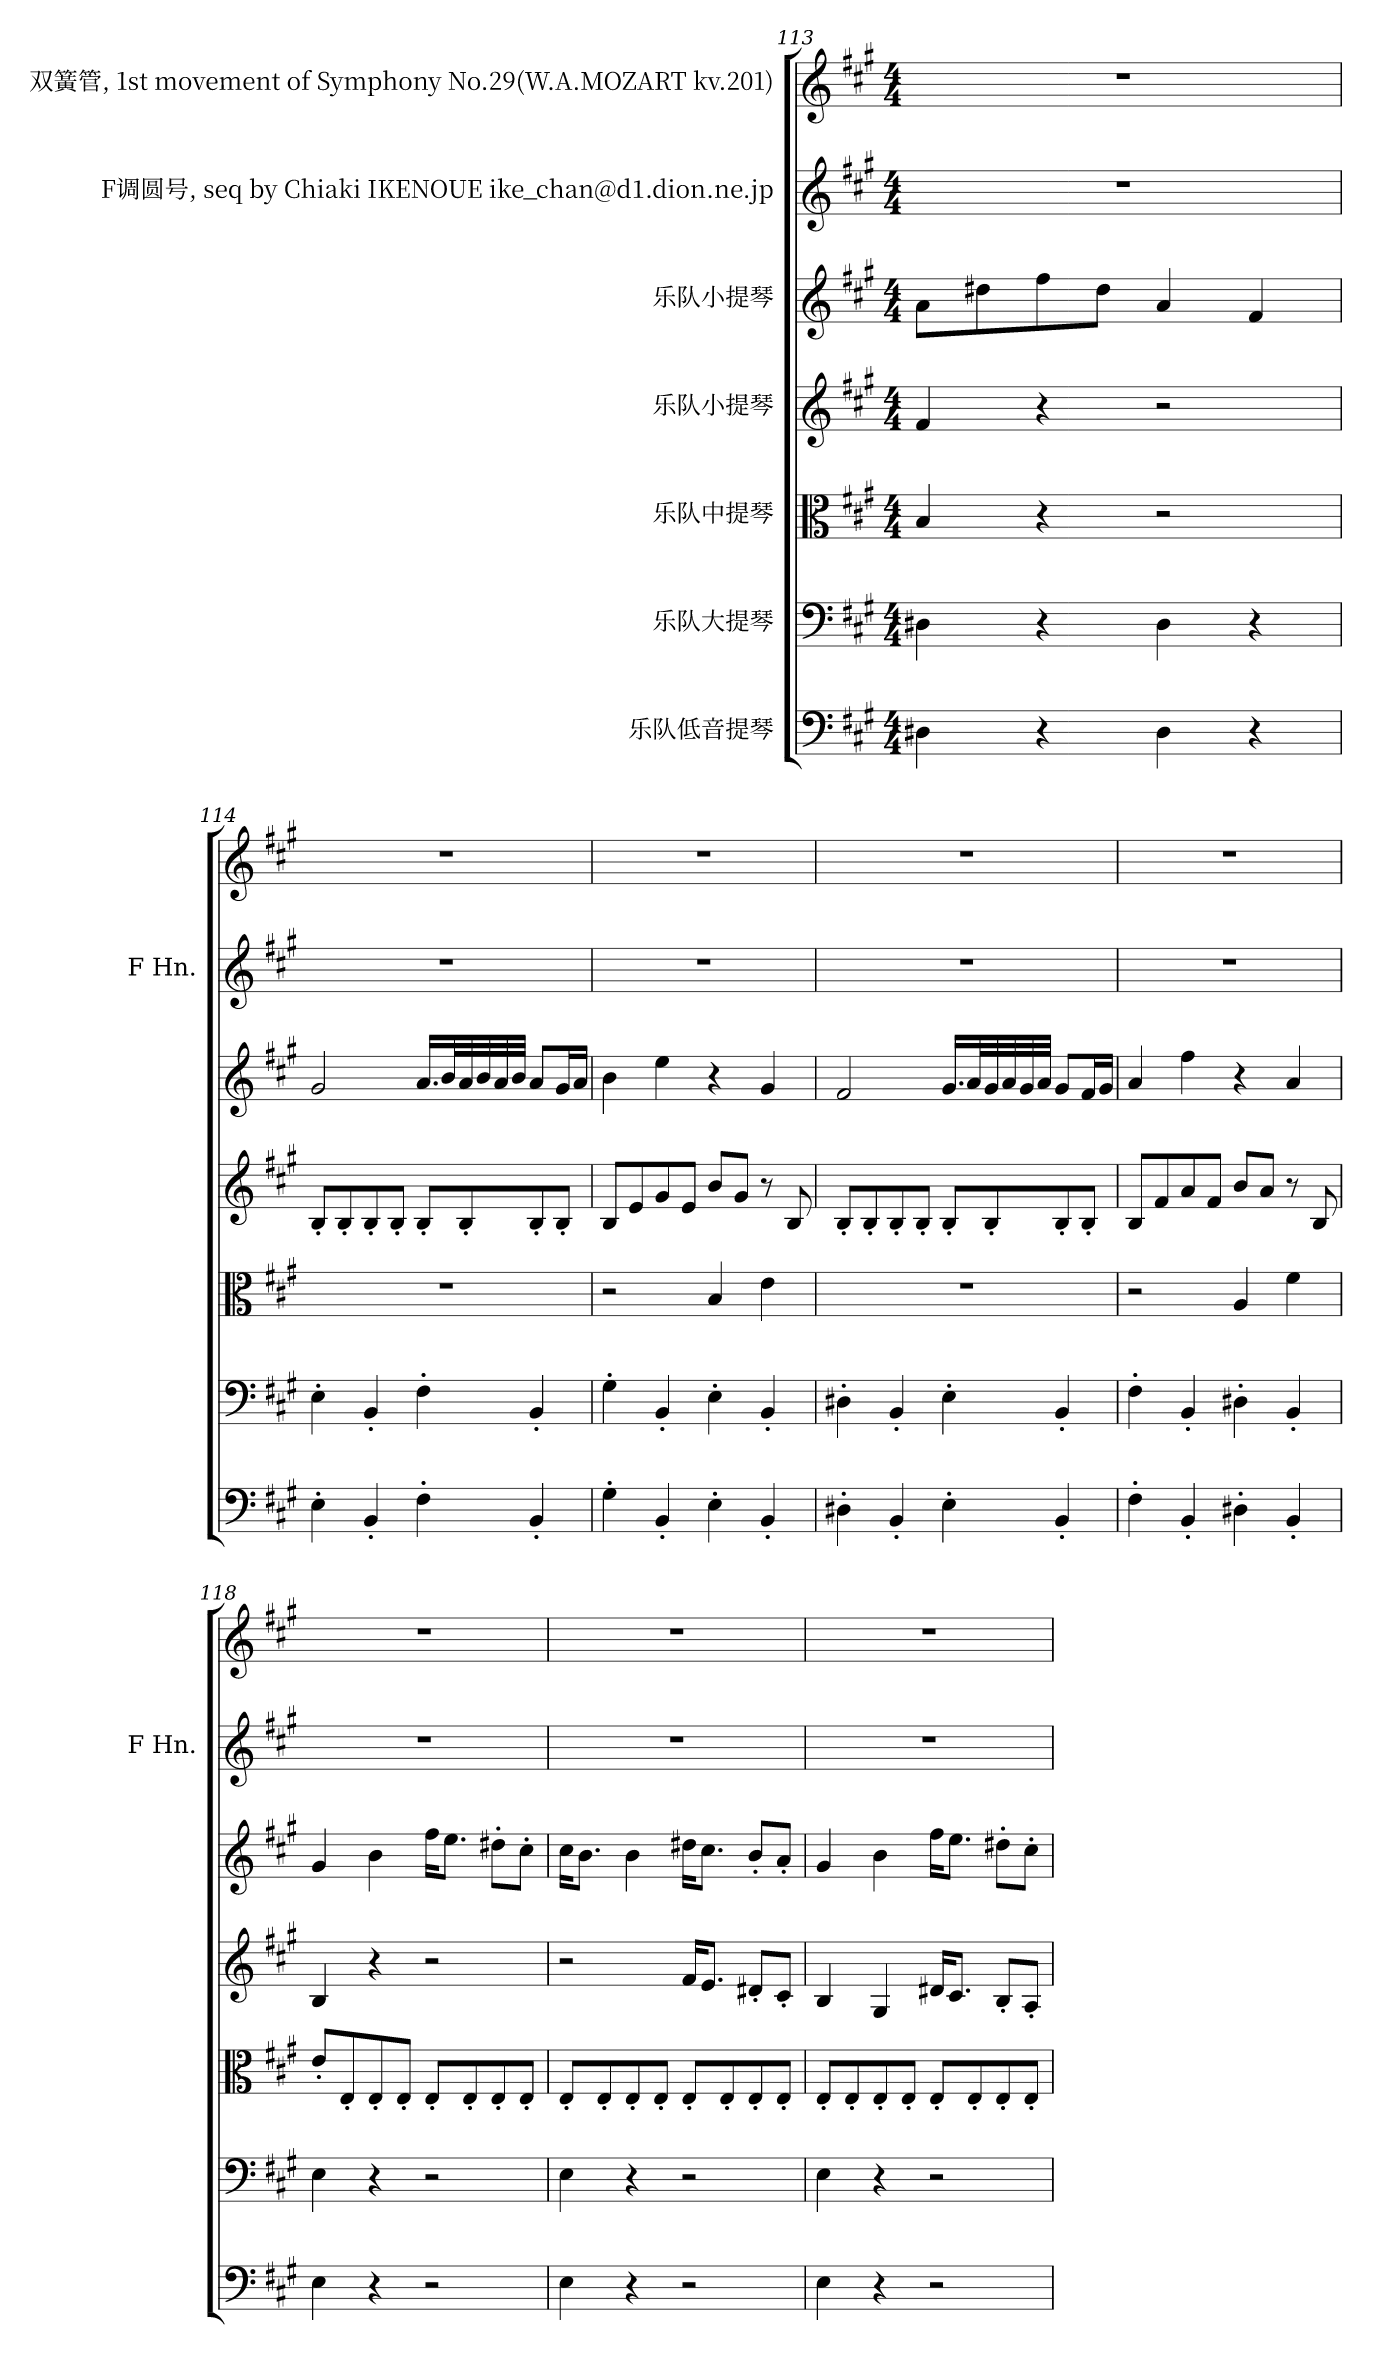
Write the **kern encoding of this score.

**kern	**kern	**kern	**kern	**kern	**kern	**kern
*part7	*part6	*part5	*part4	*part3	*part2	*part1
*staff7	*staff6	*staff5	*staff4	*staff3	*staff2	*staff1
*I"乐队低音提琴	*I"乐队大提琴	*I"乐队中提琴	*I"乐队小提琴	*I"乐队小提琴	*I"F调圆号, seq by Chiaki IKENOUE ike_chan@d1.dion.ne.jp	*I"双簧管, 1st movement of Symphony No.29(W.A.MOZART kv.201)
*	*	*	*	*	*I'F Hn.	*
*clefF4	*clefF4	*clefC3	*clefG2	*clefG2	*clefG2	*clefG2
*ITrd7c12	*	*	*	*	*ITrd4c7	*
*k[f#c#g#]	*k[f#c#g#]	*k[f#c#g#]	*k[f#c#g#]	*k[f#c#g#]	*k[f#c#]	*k[f#c#g#]
*M4/4	*M4/4	*M4/4	*M4/4	*M4/4	*M4/4	*M4/4
=113	=113	=113	=113	=113	=113	=113
4DD#X\	4D#X\	4B/	4f#/	8a\L	1r	1r
.	.	.	.	8dd#X\	.	.
4r	4r	4r	4r	8ff#\	.	.
.	.	.	.	8dd#\J	.	.
4DD#\	4D#\	2r	2r	4a/	.	.
4r	4r	.	.	4f#/	.	.
=114	=114	=114	=114	=114	=114	=114
4EE'\	4E'\	1r	8B'/L	2g#/	1r	1r
.	.	.	8B'/	.	.	.
4BBB'/	4BB'/	.	8B'/	.	.	.
.	.	.	8B'/J	.	.	.
4FF#'\	4F#'\	.	8B'/L	16.a/LL	.	.
.	.	.	.	32b/L	.	.
.	.	.	8B'/	32a/	.	.
.	.	.	.	32b/	.	.
.	.	.	.	32a/	.	.
.	.	.	.	32b/JJJ	.	.
4BBB'/	4BB'/	.	8B'/	8a/L	.	.
.	.	.	8B'/J	16g#/L	.	.
.	.	.	.	16a/JJ	.	.
!!LO:PB:g=z
=115	=115	=115	=115	=115	=115	=115
4GG#'\	4G#'\	2r	8B/L	4b\	1r	1r
.	.	.	8e/	.	.	.
4BBB'/	4BB'/	.	8g#/	4ee\	.	.
.	.	.	8e/J	.	.	.
4EE'\	4E'\	4B/	8b/L	4r	.	.
.	.	.	8g#/J	.	.	.
4BBB'/	4BB'/	4e\	8r	4g#/	.	.
.	.	.	8B/	.	.	.
=116	=116	=116	=116	=116	=116	=116
4DD#X'\	4D#X'\	1r	8B'/L	2f#/	1r	1r
.	.	.	8B'/	.	.	.
4BBB'/	4BB'/	.	8B'/	.	.	.
.	.	.	8B'/J	.	.	.
4EE'\	4E'\	.	8B'/L	16.g#/LL	.	.
.	.	.	.	32a/L	.	.
.	.	.	8B'/	32g#/	.	.
.	.	.	.	32a/	.	.
.	.	.	.	32g#/	.	.
.	.	.	.	32a/JJJ	.	.
4BBB'/	4BB'/	.	8B'/	8g#/L	.	.
.	.	.	8B'/J	16f#/L	.	.
.	.	.	.	16g#/JJ	.	.
=117	=117	=117	=117	=117	=117	=117
4FF#'\	4F#'\	2r	8B/L	4a/	1r	1r
.	.	.	8f#/	.	.	.
4BBB'/	4BB'/	.	8a/	4ff#\	.	.
.	.	.	8f#/J	.	.	.
4DD#X'\	4D#X'\	4A/	8b/L	4r	.	.
.	.	.	8a/J	.	.	.
4BBB'/	4BB'/	4f#\	8r	4a/	.	.
.	.	.	8B/	.	.	.
!!LO:PB:g=z
=118	=118	=118	=118	=118	=118	=118
4EE\	4E\	8e'/L	4B/	4g#/	1r	1r
.	.	8E'/	.	.	.	.
4r	4r	8E'/	4r	4b\	.	.
.	.	8E'/J	.	.	.	.
2r	2r	8E'/L	2r	16ff#\KL	.	.
.	.	.	.	8.ee\J	.	.
.	.	8E'/	.	.	.	.
.	.	8E'/	.	8dd#X'\L	.	.
.	.	8E'/J	.	8cc#'\J	.	.
=119	=119	=119	=119	=119	=119	=119
4EE\	4E\	8E'/L	2r	16cc#\KL	1r	1r
.	.	.	.	8.b\J	.	.
.	.	8E'/	.	.	.	.
4r	4r	8E'/	.	4b\	.	.
.	.	8E'/J	.	.	.	.
2r	2r	8E'/L	16f#/KL	16dd#X\KL	.	.
.	.	.	8.e/J	8.cc#\J	.	.
.	.	8E'/	.	.	.	.
.	.	8E'/	8d#X'/L	8b'/L	.	.
.	.	8E'/J	8c#'/J	8a'/J	.	.
=120	=120	=120	=120	=120	=120	=120
4EE\	4E\	8E'/L	4B/	4g#/	1r	1r
.	.	8E'/	.	.	.	.
4r	4r	8E'/	4G#/	4b\	.	.
.	.	8E'/J	.	.	.	.
2r	2r	8E'/L	16d#X/KL	16ff#\KL	.	.
.	.	.	8.c#/J	8.ee\J	.	.
.	.	8E'/	.	.	.	.
.	.	8E'/	8B'/L	8dd#X'\L	.	.
.	.	8E'/J	8A'/J	8cc#'\J	.	.
=	=	=	=	=	=	=
*-	*-	*-	*-	*-	*-	*-
